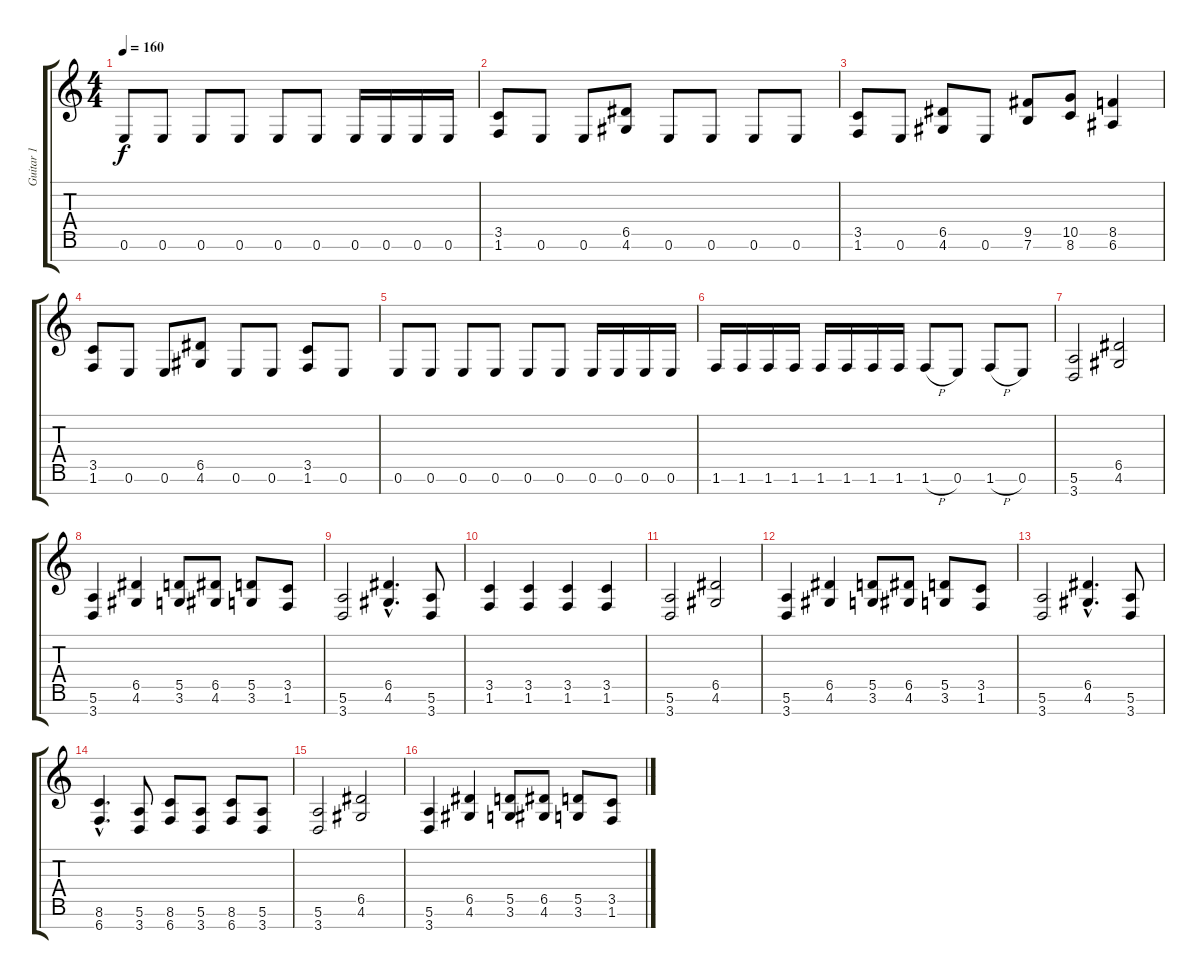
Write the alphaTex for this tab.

\track ("Guitar 1" "Guitar 1") {instrument distortionguitar}
\staff {score tabs}
\tuning (E4 B3 G3 D3 A2 E2 B1) {hide}
\ts (4 4)
\tempo 160
\clef g2
\ks c
0.6.8{dy f} 0.6.8 0.6.8 0.6.8 0.6.8 0.6.8 0.6.16 0.6.16 0.6.16 0.6.16 |
(3.5 1.6).8 0.6.8 0.6.8 (6.5 4.6).8 0.6.8 0.6.8 0.6.8 0.6.8 |
(3.5 1.6).8 0.6.8 (6.5 4.6).8 0.6.8 (9.5 7.6).8 (10.5 8.6).8 (8.5 6.6).4 |
(3.5 1.6).8 0.6.8 0.6.8 (6.5 4.6).8 0.6.8 0.6.8 (3.5 1.6).8 0.6.8 |
0.6.8 0.6.8 0.6.8 0.6.8 0.6.8 0.6.8 0.6.16 0.6.16 0.6.16 0.6.16 |
1.6.16 1.6.16 1.6.16 1.6.16 1.6.16 1.6.16 1.6.16 1.6.16 1.6{h}.8 0.6.8 1.6{h}.8 0.6.8 |
(5.6 3.7).2 (6.5 4.6).2 |
(5.6 3.7).4 (6.5 4.6).4 (5.5 3.6).8 (6.5 4.6).8 (5.5 3.6).8 (3.5 1.6).8 |
(5.6 3.7).2 (6.5{hac} 4.6{hac}).4{d} (5.6 3.7).8 |
(3.5 1.6).4 (3.5 1.6).4 (3.5 1.6).4 (3.5 1.6).4 |
(5.6 3.7).2 (6.5 4.6).2 |
(5.6 3.7).4 (6.5 4.6).4 (5.5 3.6).8 (6.5 4.6).8 (5.5 3.6).8 (3.5 1.6).8 |
(5.6 3.7).2 (6.5{hac} 4.6{hac}).4{d} (5.6 3.7).8 |
(8.6{hac} 6.7{hac}).4{d} (5.6 3.7).8 (8.6 6.7).8 (5.6 3.7).8 (8.6 6.7).8 (5.6 3.7).8 |
(5.6 3.7).2 (6.5 4.6).2 |
(5.6 3.7).4 (6.5 4.6).4 (5.5 3.6).8 (6.5 4.6).8 (5.5 3.6).8 (3.5 1.6).8
